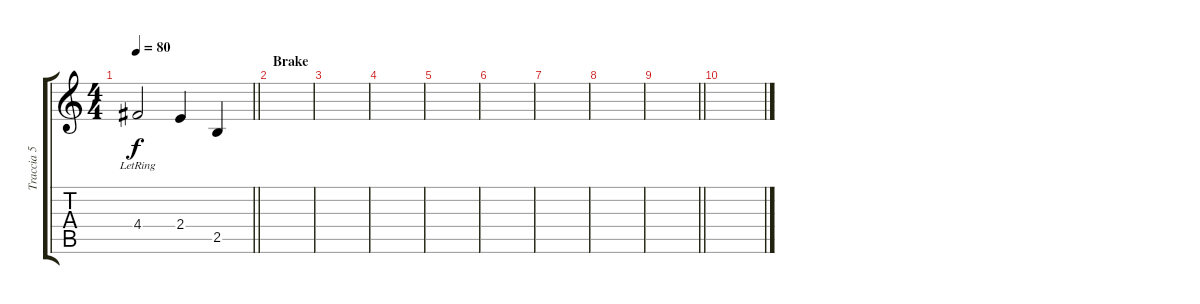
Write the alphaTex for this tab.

\track ("Traccia 5" "Traccia 5") {instrument distortionguitar}
\staff {score tabs}
\tuning (E4 B3 G3 D3 A2 E2) {hide}
\ts (4 4)
\tempo 80
\clef g2
\barLineRight lightlight
\ks c
4.4{lr}.2{dy f} 2.4.4 2.5.4 |
\section ("" "Brake")
|
|
|
|
|
|
|
\barLineRight lightlight
|
\section ("" "")
